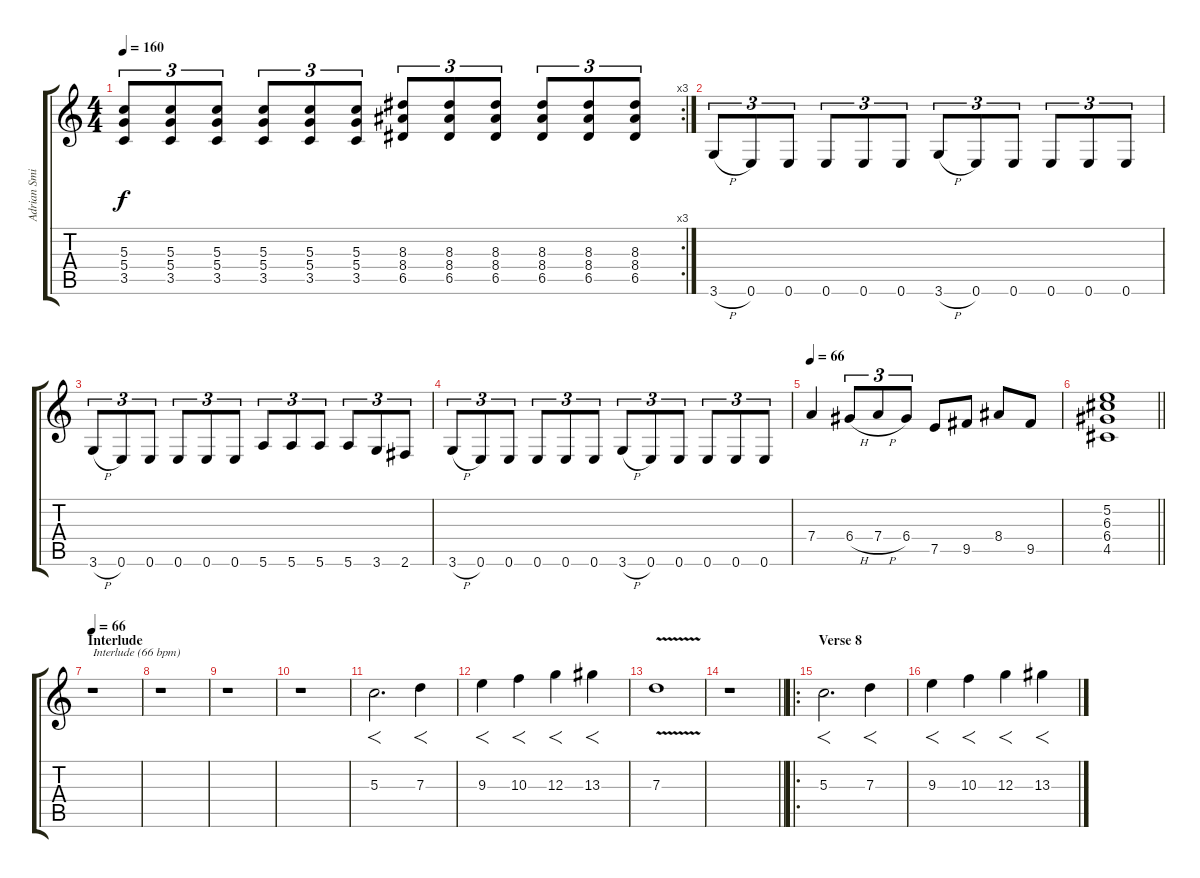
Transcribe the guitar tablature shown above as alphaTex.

\track ("Adrian Smith" "Adrian Smi") {instrument distortionguitar}
\staff {score tabs}
\tuning (E4 B3 G3 D3 A2 E2) {hide}
\rc 3
\ts (4 4)
\tempo 160
\clef g2
\ks c
(5.3 5.4 3.5).8{tu (3 2) dy f} (5.3 5.4 3.5).8{tu (3 2)} (5.3 5.4 3.5).8{tu (3 2)} (5.3 5.4 3.5).8{tu (3 2)} (5.3 5.4 3.5).8{tu (3 2)} (5.3 5.4 3.5).8{tu (3 2)} (8.3 8.4 6.5).8{tu (3 2)} (8.3 8.4 6.5).8{tu (3 2)} (8.3 8.4 6.5).8{tu (3 2)} (8.3 8.4 6.5).8{tu (3 2)} (8.3 8.4 6.5).8{tu (3 2)} (8.3 8.4 6.5).8{tu (3 2)} |
3.6{h}.8{tu (3 2)} 0.6.8{tu (3 2)} 0.6.8{tu (3 2)} 0.6.8{tu (3 2)} 0.6.8{tu (3 2)} 0.6.8{tu (3 2)} 3.6{h}.8{tu (3 2)} 0.6.8{tu (3 2)} 0.6.8{tu (3 2)} 0.6.8{tu (3 2)} 0.6.8{tu (3 2)} 0.6.8{tu (3 2)} |
3.6{h}.8{tu (3 2)} 0.6.8{tu (3 2)} 0.6.8{tu (3 2)} 0.6.8{tu (3 2)} 0.6.8{tu (3 2)} 0.6.8{tu (3 2)} 5.6.8{tu (3 2)} 5.6.8{tu (3 2)} 5.6.8{tu (3 2)} 5.6.8{tu (3 2)} 3.6.8{tu (3 2)} 2.6.8{tu (3 2)} |
3.6{h}.8{tu (3 2)} 0.6.8{tu (3 2)} 0.6.8{tu (3 2)} 0.6.8{tu (3 2)} 0.6.8{tu (3 2)} 0.6.8{tu (3 2)} 3.6{h}.8{tu (3 2)} 0.6.8{tu (3 2)} 0.6.8{tu (3 2)} 0.6.8{tu (3 2)} 0.6.8{tu (3 2)} 0.6.8{tu (3 2)} |
\tempo 66
7.4.4 6.4{h}.8{tu (3 2)} 7.4{h}.8{tu (3 2)} 6.4.8{tu (3 2)} 7.5.8 9.5.8 8.4.8 9.5.8 |
\barLineRight lightlight
(5.2 6.3 6.4 4.5).1 |
\section ("" "Interlude")
\tempo 66
r.1{txt "Interlude (66 bpm)"} |
r.1 |
r.1 |
r.1 |
5.3.2{f d} 7.3.4{f} |
9.3.4{f} 10.3.4{f} 12.3.4{f} 13.3.4{f} |
7.3{v}.1 |
\barLineRight lightlight
r.1 |
\ro
\section ("" "Verse 8")
5.3.2{f d} 7.3.4{f} |
9.3.4{f} 10.3.4{f} 12.3.4{f} 13.3.4{f}
